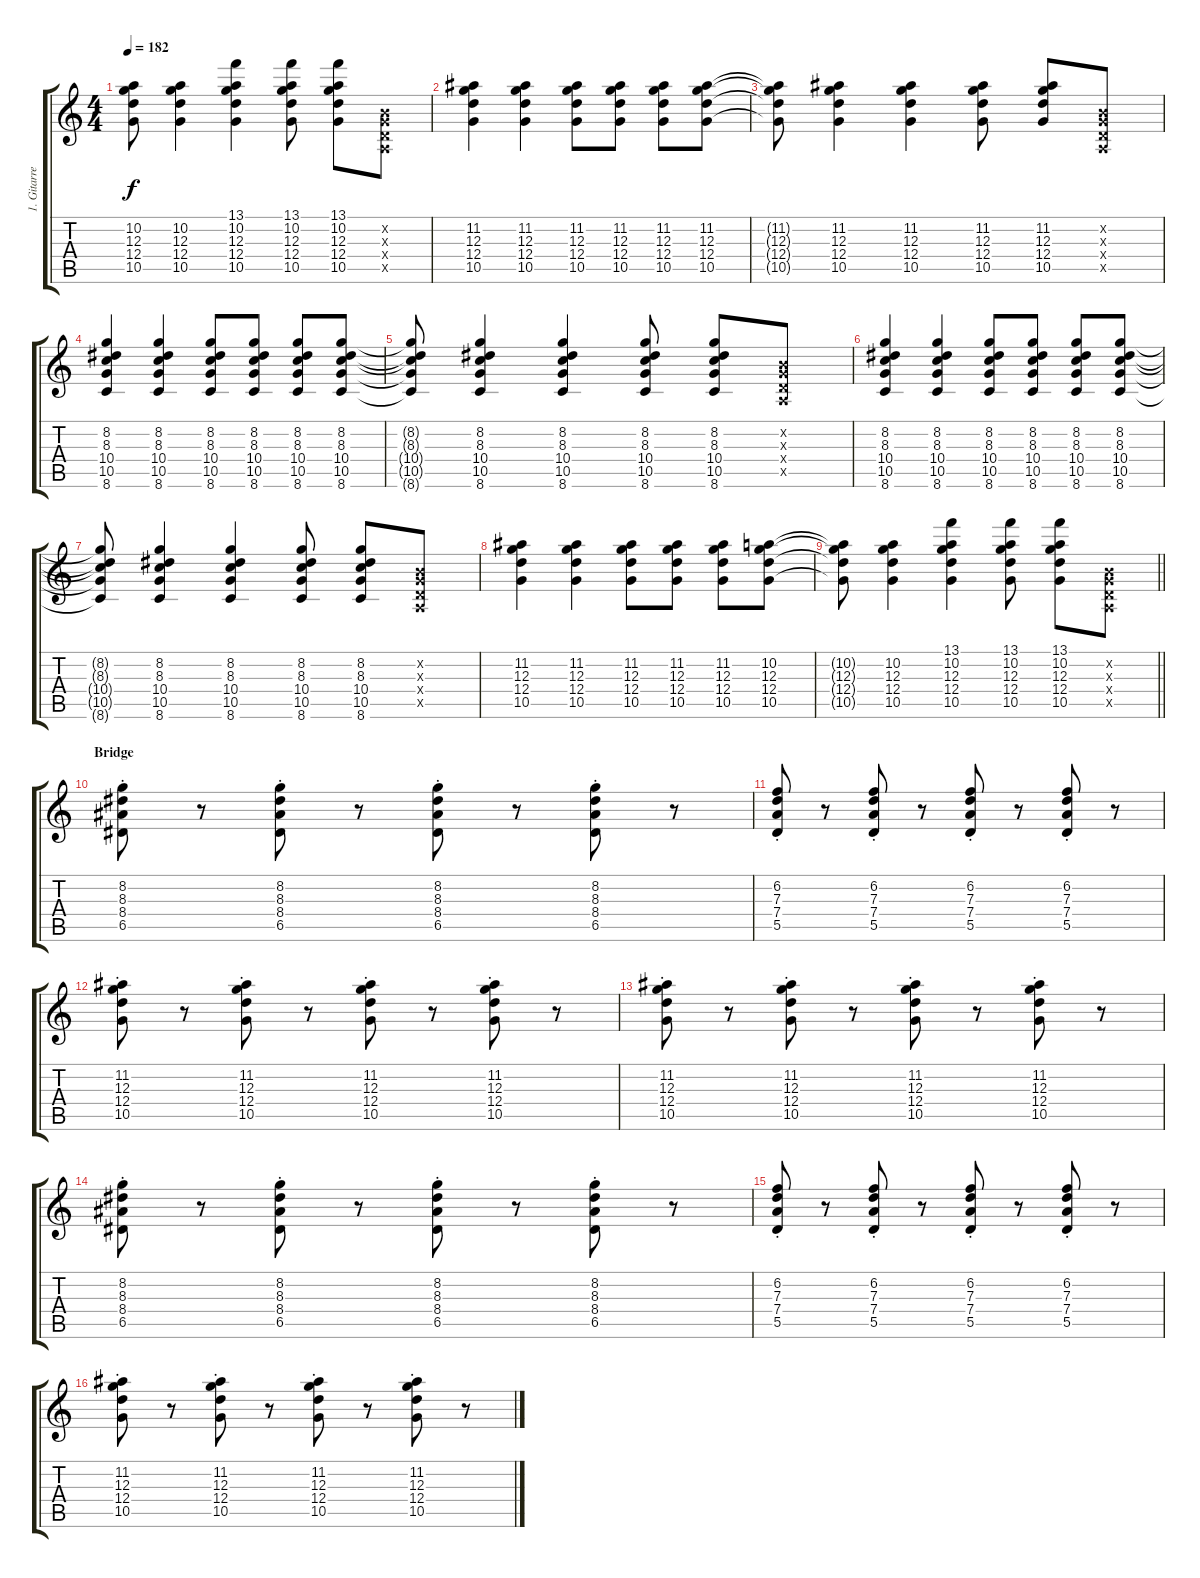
\track ("1. Gitarre" "1. Gitarre") {instrument overdrivenguitar}
\staff {score tabs}
\tuning (E4 B3 G3 D3 A2 E2) {hide}
\ts (4 4)
\tempo 182
\clef g2
\ks c
(10.2{t} 12.3{t} 12.4{t} 10.5{t}).8{dy f} (10.2 12.3 12.4 10.5).4 (13.1 10.2 12.3 12.4 10.5).4 (13.1 10.2 12.3 12.4 10.5).8 (13.1 10.2 12.3 12.4 10.5).8 (0.2{x} 0.3{x} 0.4{x} 0.5{x}).8 |
(11.2 12.3 12.4 10.5).4 (11.2 12.3 12.4 10.5).4 (11.2 12.3 12.4 10.5).8 (11.2 12.3 12.4 10.5).8 (11.2 12.3 12.4 10.5).8 (11.2 12.3 12.4 10.5).8 |
(11.2{t} 12.3{t} 12.4{t} 10.5{t}).8 (11.2 12.3 12.4 10.5).4 (11.2 12.3 12.4 10.5).4 (11.2 12.3 12.4 10.5).8 (11.2 12.3 12.4 10.5).8 (0.2{x} 0.3{x} 0.4{x} 0.5{x}).8 |
(8.2 8.3 10.4 10.5 8.6).4 (8.2 8.3 10.4 10.5 8.6).4 (8.2 8.3 10.4 10.5 8.6).8 (8.2 8.3 10.4 10.5 8.6).8 (8.2 8.3 10.4 10.5 8.6).8 (8.2 8.3 10.4 10.5 8.6).8 |
(8.2{t} 8.3{t} 10.4{t} 10.5{t} 8.6{t}).8 (8.2 8.3 10.4 10.5 8.6).4 (8.2 8.3 10.4 10.5 8.6).4 (8.2 8.3 10.4 10.5 8.6).8 (8.2 8.3 10.4 10.5 8.6).8 (0.2{x} 0.3{x} 0.4{x} 0.5{x}).8 |
(8.2 8.3 10.4 10.5 8.6).4 (8.2 8.3 10.4 10.5 8.6).4 (8.2 8.3 10.4 10.5 8.6).8 (8.2 8.3 10.4 10.5 8.6).8 (8.2 8.3 10.4 10.5 8.6).8 (8.2 8.3 10.4 10.5 8.6).8 |
(8.2{t} 8.3{t} 10.4{t} 10.5{t} 8.6{t}).8 (8.2 8.3 10.4 10.5 8.6).4 (8.2 8.3 10.4 10.5 8.6).4 (8.2 8.3 10.4 10.5 8.6).8 (8.2 8.3 10.4 10.5 8.6).8 (0.2{x} 0.3{x} 0.4{x} 0.5{x}).8 |
(11.2 12.3 12.4 10.5).4 (11.2 12.3 12.4 10.5).4 (11.2 12.3 12.4 10.5).8 (11.2 12.3 12.4 10.5).8 (11.2 12.3 12.4 10.5).8 (10.2 12.3 12.4 10.5).8 |
\barLineRight lightlight
(10.2{t} 12.3{t} 12.4{t} 10.5{t}).8 (10.2 12.3 12.4 10.5).4 (13.1 10.2 12.3 12.4 10.5).4 (13.1 10.2 12.3 12.4 10.5).8 (13.1 10.2 12.3 12.4 10.5).8 (0.2{x} 0.3{x} 0.4{x} 0.5{x}).8 |
\section ("" "Bridge")
(8.2 8.3 8.4 6.5{st}).8 r.8 (8.2 8.3 8.4 6.5{st}).8 r.8 (8.2 8.3 8.4 6.5{st}).8 r.8 (8.2 8.3 8.4 6.5{st}).8 r.8 |
(6.2 7.3 7.4 5.5{st}).8 r.8 (6.2 7.3 7.4 5.5{st}).8 r.8 (6.2 7.3 7.4 5.5{st}).8 r.8 (6.2 7.3 7.4 5.5{st}).8 r.8 |
(11.2{st} 12.3 12.4 10.5).8 r.8 (11.2{st} 12.3 12.4 10.5).8 r.8 (11.2{st} 12.3 12.4 10.5).8 r.8 (11.2{st} 12.3 12.4 10.5).8 r.8 |
(11.2{st} 12.3 12.4 10.5).8 r.8 (11.2{st} 12.3 12.4 10.5).8 r.8 (11.2{st} 12.3 12.4 10.5).8 r.8 (11.2{st} 12.3 12.4 10.5).8 r.8 |
(8.2 8.3 8.4 6.5{st}).8 r.8 (8.2 8.3 8.4 6.5{st}).8 r.8 (8.2 8.3 8.4 6.5{st}).8 r.8 (8.2 8.3 8.4 6.5{st}).8 r.8 |
(6.2 7.3 7.4 5.5{st}).8 r.8 (6.2 7.3 7.4 5.5{st}).8 r.8 (6.2 7.3 7.4 5.5{st}).8 r.8 (6.2 7.3 7.4 5.5{st}).8 r.8 |
(11.2{st} 12.3 12.4 10.5).8 r.8 (11.2{st} 12.3 12.4 10.5).8 r.8 (11.2{st} 12.3 12.4 10.5).8 r.8 (11.2{st} 12.3 12.4 10.5).8 r.8
